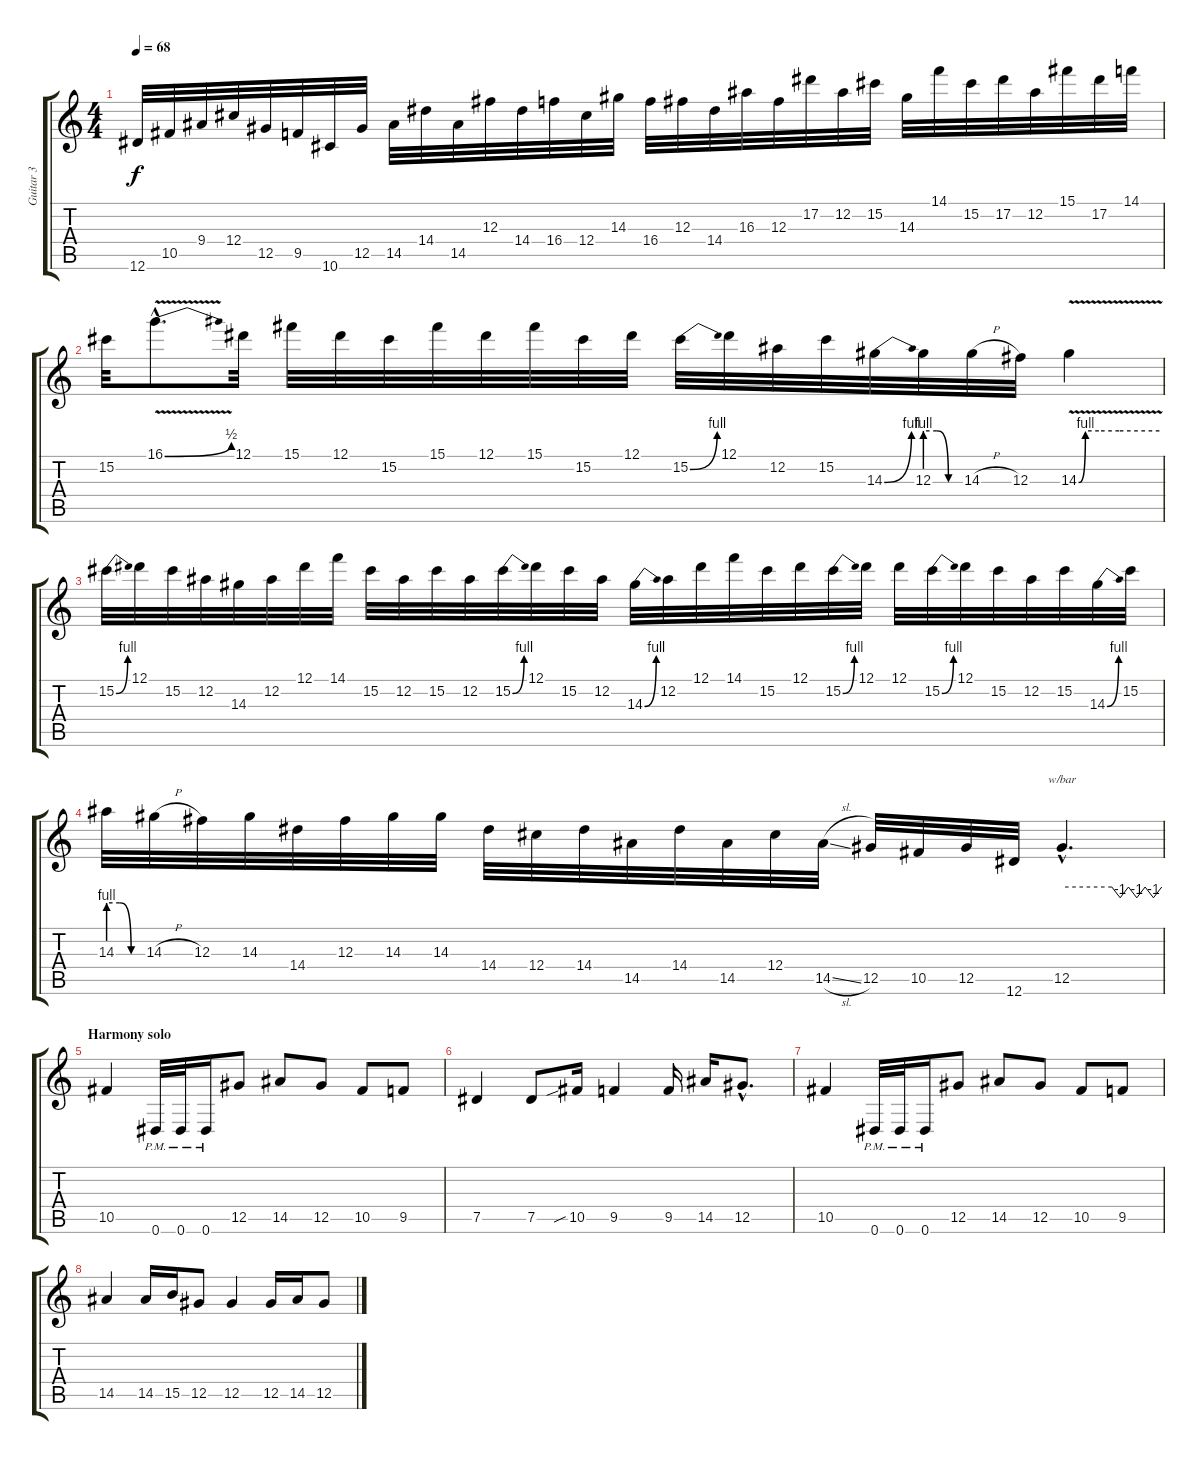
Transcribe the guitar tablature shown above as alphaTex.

\track ("Guitar 3" "Guitar 3") {instrument overdrivenguitar}
\staff {score tabs}
\tuning (Eb4 Bb3 Gb3 Db3 Ab2 Eb2) {hide}
\ts (4 4)
\tempo 68
\clef g2
\ks c
12.6.32{dy f} 10.5.32 9.4.32 12.4.32 12.5.32 9.5.32 10.6.32 12.5.32 14.5.32 14.4.32 14.5.32 12.3.32 14.4.32 16.4.32 12.4.32 14.3.32 16.4.32 12.3.32 14.4.32 16.3.32 12.3.32 17.2.32 12.2.32 15.2.32 14.3.32 14.1.32 15.2.32 17.2.32 12.2.32 15.1.32 17.2.32 14.1.32 |
15.2.32 16.1{be (bend 0 0 60 2) v hac}.8{d} 12.1.32 15.1.32 12.1.32 15.2.32 15.1.32 12.1.32 15.1.32 15.2.32 12.1.32 15.2{be (bend 0 0 60 4)}.32 12.1.32 12.2.32 15.2.32 14.3{be (bend 0 0 60 4)}.32 12.3{be (custom 0 4 20 4 40 0 60 0)}.32 14.3{h}.32 12.3.32 14.3{be (custom 0 0 5 4 15 4 30 4 60 4) v}.4 |
15.2{be (bend 0 0 60 4)}.32 12.1.32 15.2.32 12.2.32 14.3.32 12.2.32 12.1.32 14.1.32 15.2.32 12.2.32 15.2.32 12.2.32 15.2{be (bend 0 0 60 4)}.32 12.1.32 15.2.32 12.2.32 14.3{be (bend 0 0 60 4)}.32 12.2.32 12.1.32 14.1.32 15.2.32 12.1.32 15.2{be (bend 0 0 60 4)}.32 12.1.32 12.1.32 15.2{be (bend 0 0 60 4)}.32 12.1.32 15.2.32 12.2.32 15.2.32 14.3{be (bend 0 0 60 4)}.32 15.2.32 |
14.3{be (custom 0 4 20 4 40 0 60 0)}.32 14.3{h}.32 12.3.32 14.3.32 14.4.32 12.3.32 14.3.32 14.3.32 14.4.32 12.4.32 14.4.32 14.5.32 14.4.32 14.5.32 12.4.32 14.5{sl}.32 12.5.32 10.5.32 12.5.32 12.6.32 12.5{hac}.4{d tbe (custom default 0 0 30 0 35 -4 40 0 45 -4 50 0 55 -4 60 0)} |
\section ("" "Harmony solo")
10.5.4{volume 16 balance 14 instrument distortionguitar} 0.6{pm}.32 0.6{pm}.32 0.6{pm}.16 12.5.8 14.5.8 12.5.8 10.5.8 9.5.8 |
7.5.4 7.5.8 10.5{sib}.16 9.5.4 9.5.16 14.5.16 12.5{hac}.8{d} |
10.5.4 0.6{pm}.32 0.6{pm}.32 0.6{pm}.16 12.5.8 14.5.8 12.5.8 10.5.8 9.5.8 |
14.5.4 14.5.16 15.5.16 12.5.8 12.5.4 12.5.16 14.5.16 12.5.8
